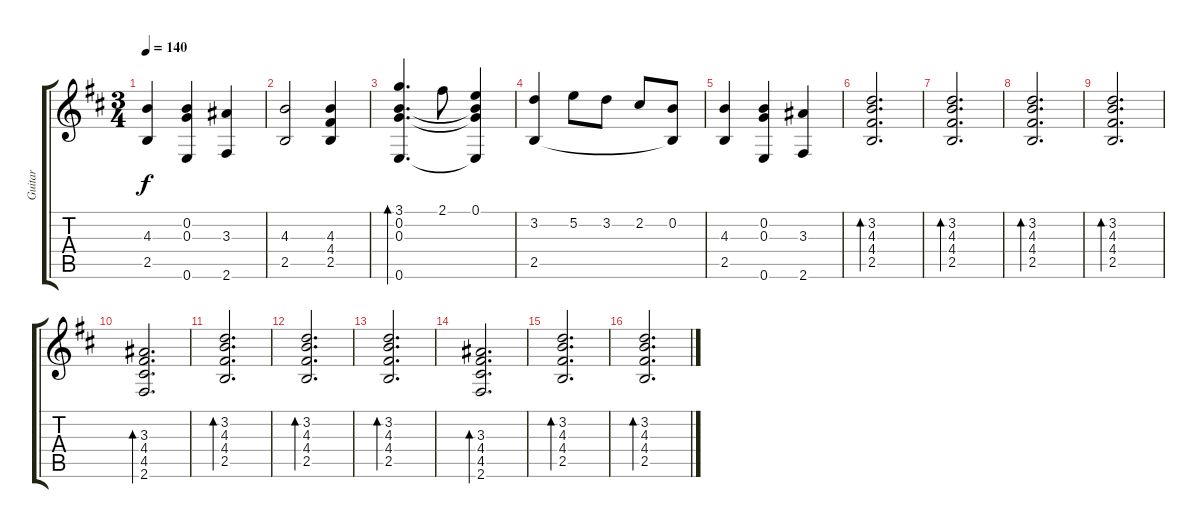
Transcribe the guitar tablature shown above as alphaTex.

\track ("Guitar" "Guitar") {instrument acousticguitarnylon}
\staff {score tabs}
\tuning (E4 B3 G3 D3 A2 E2) {hide}
\ts (3 4)
\tempo 140
\clef g2
\ks bminor
(4.3 2.5).4{dy f} (0.2 0.3 0.6).4 (3.3 2.6).4 |
(4.3 2.5).2 (4.3 4.4 2.5).4 |
(3.1 0.2 0.3 0.6).4{d bd 120} 2.1.8 (0.1 0.2{t} 0.3{t} 0.6{t}).4 |
(3.2 2.5).4 5.2.8 3.2.8 2.2.8 (0.2 2.5{t}).8 |
(4.3 2.5).4 (0.2 0.3 0.6).4 (3.3 2.6).4 |
(3.2 4.3 4.4 2.5).2{d bd 120} |
(3.2 4.3 4.4 2.5).2{d bd 120} |
(3.2 4.3 4.4 2.5).2{d bd 120} |
(3.2 4.3 4.4 2.5).2{d bd 120} |
(3.3 4.4 4.5 2.6).2{d bd 120} |
(3.2 4.3 4.4 2.5).2{d bd 120} |
(3.2 4.3 4.4 2.5).2{d bd 120} |
(3.2 4.3 4.4 2.5).2{d bd 120} |
(3.3 4.4 4.5 2.6).2{d bd 120} |
(3.2 4.3 4.4 2.5).2{d bd 120} |
(3.2 4.3 4.4 2.5).2{d bd 120}
